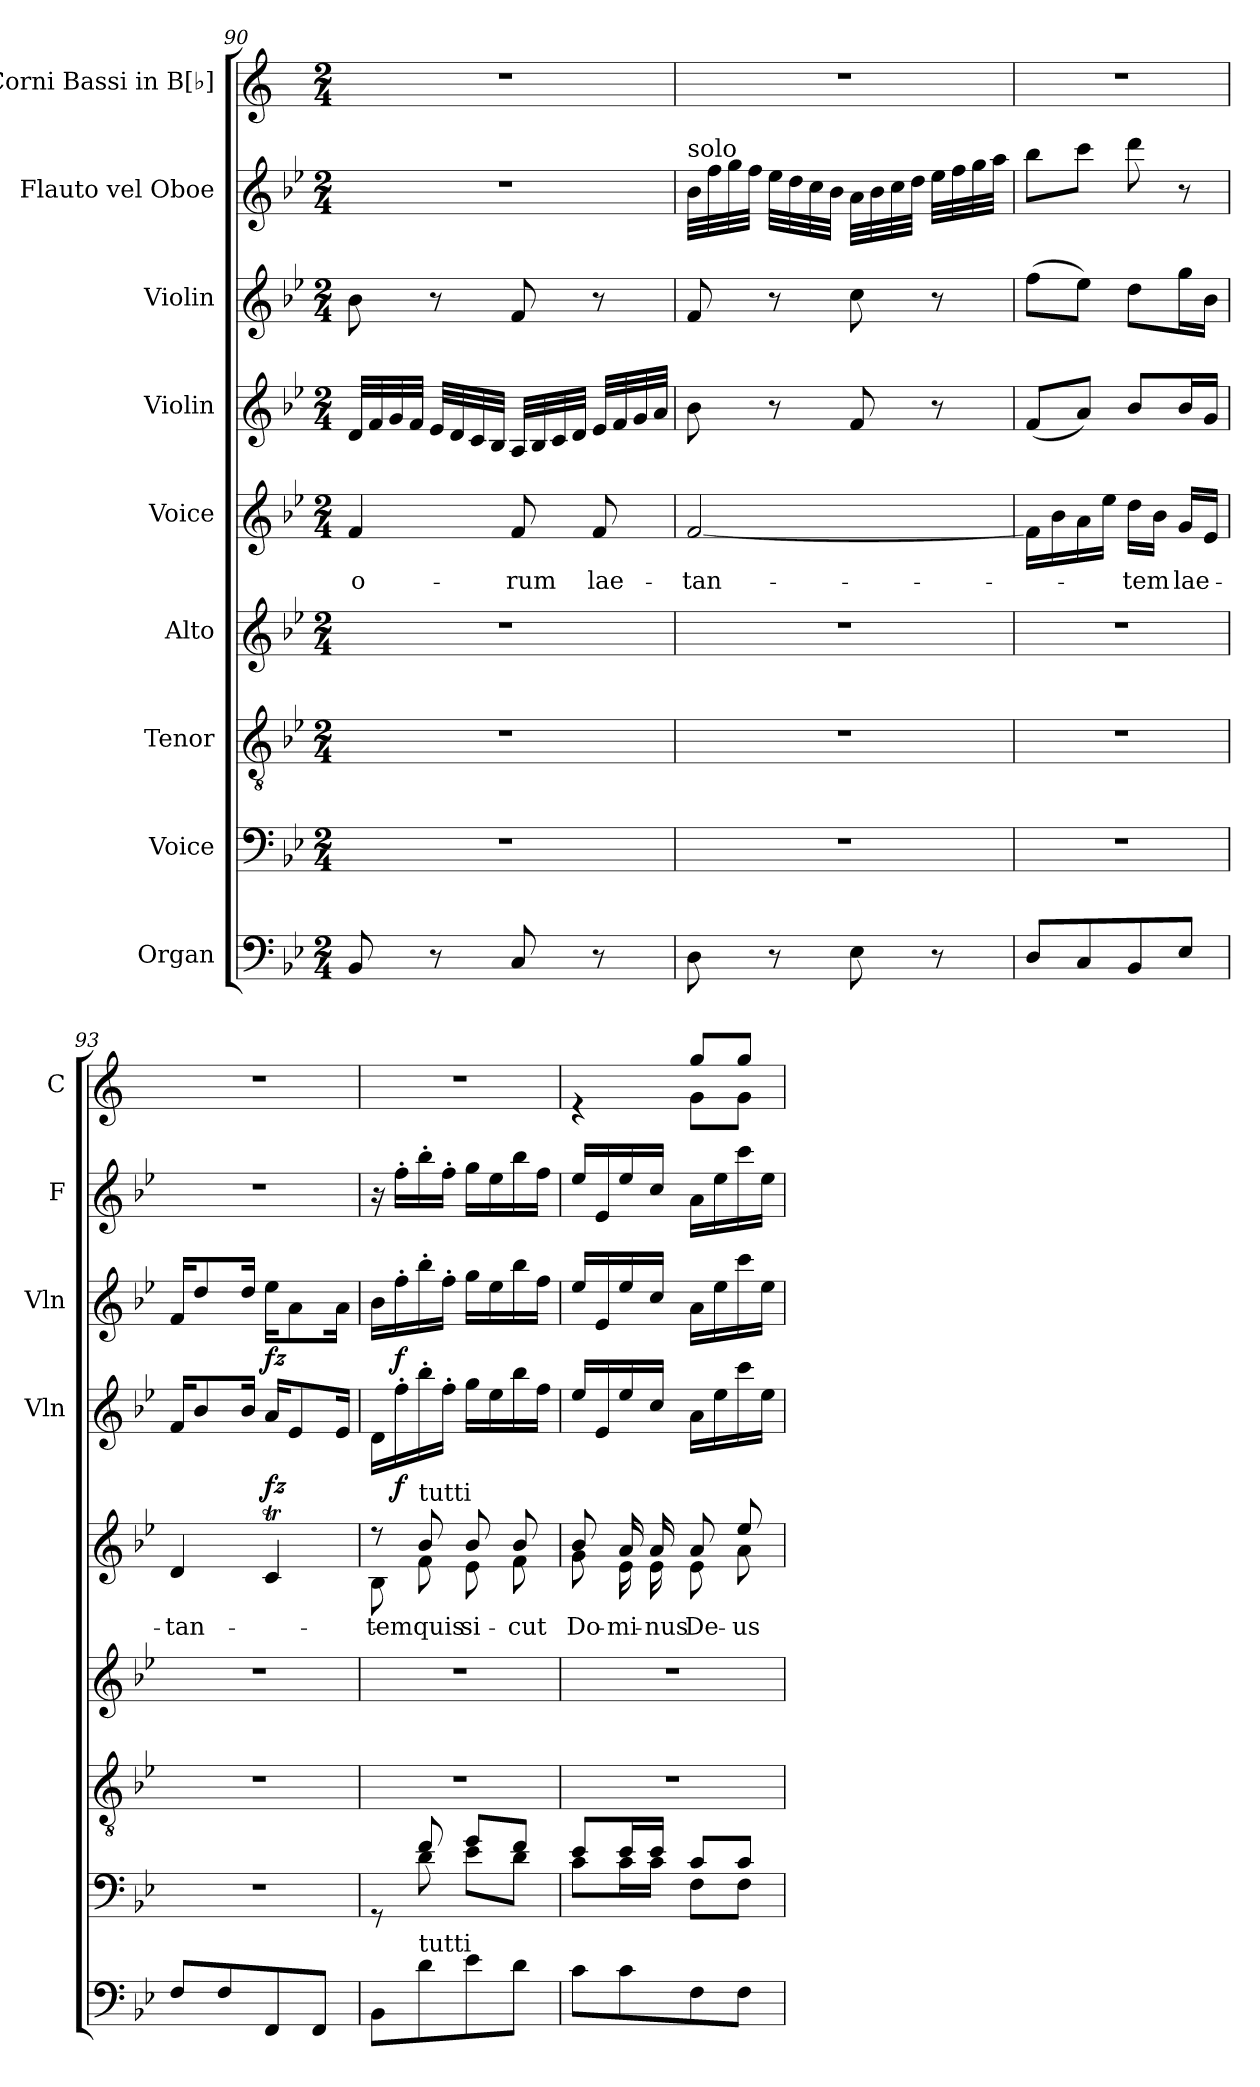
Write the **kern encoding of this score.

**kern	**kern	**kern	**kern	**kern	**text	**kern	**dynam	**kern	**dynam	**kern	**kern
*part9	*part8	*part7	*part6	*part5	*part5	*part4	*part4	*part3	*part3	*part2	*part1
*staff9	*staff8	*staff7	*staff6	*staff5	*staff5	*staff4	*staff4	*staff3	*staff3	*staff2	*staff1
*I"Organ	*I"Voice	*I"Tenor	*I"Alto	*I"Voice	*	*I"Violin	*	*I"Violin	*	*I"Flauto vel Oboe	*I"Corni Bassi in B[♭]
*	*	*	*	*	*	*I'Vln	*	*I'Vln	*	*I'F	*I'C
*clefF4	*clefF4	*clefGv2	*clefG2	*clefG2	*	*clefG2	*	*clefG2	*	*clefG2	*clefG2
*	*	*	*	*	*	*	*	*	*	*	*ITrd1c2
*k[b-e-]	*k[b-e-]	*k[b-e-]	*k[b-e-]	*k[b-e-]	*	*k[b-e-]	*	*k[b-e-]	*	*k[b-e-]	*k[b-e-]
*M2/4	*M2/4	*M2/4	*M2/4	*M2/4	*	*M2/4	*	*M2/4	*	*M2/4	*M2/4
=90	=90	=90	=90	=90	=90	=90	=90	=90	=90	=90	=90
!	!	!	!	!	!LO:LY:b	!	!	!	!	!	!
8BB-/	2r	2r	2r	4f/	-o-	32d/LLL	.	8b-\	.	2r	2r
.	.	.	.	.	.	32f/	.	.	.	.	.
.	.	.	.	.	.	32g/	.	.	.	.	.
.	.	.	.	.	.	32f/JJJ	.	.	.	.	.
8r	.	.	.	.	.	32e-/LLL	.	8r	.	.	.
.	.	.	.	.	.	32d/	.	.	.	.	.
.	.	.	.	.	.	32c/	.	.	.	.	.
.	.	.	.	.	.	32B-/JJJ	.	.	.	.	.
!	!	!	!	!	!LO:LY:b	!	!	!	!	!	!
8C/	.	.	.	8f/	-rum	32A/LLL	.	8f/	.	.	.
.	.	.	.	.	.	32B-/	.	.	.	.	.
.	.	.	.	.	.	32c/	.	.	.	.	.
.	.	.	.	.	.	32d/JJJ	.	.	.	.	.
!	!	!	!	!	!LO:LY:b	!	!	!	!	!	!
8r	.	.	.	8f/	lae-	32e-/LLL	.	8r	.	.	.
.	.	.	.	.	.	32f/	.	.	.	.	.
.	.	.	.	.	.	32g/	.	.	.	.	.
.	.	.	.	.	.	32a/JJJ	.	.	.	.	.
!!LO:LB:g=z
=91	=91	=91	=91	=91	=91	=91	=91	=91	=91	=91	=91
!	!	!	!	!	!	!	!	!	!	!LO:TX:a:t=solo	!
!	!	!	!	!	!LO:LY:b	!	!	!	!	!	!
8D\	2r	2r	2r	[2f/	-tan-	8b-\	.	8f/	.	32b-\LLL	2r
.	.	.	.	.	.	.	.	.	.	32ff\	.
.	.	.	.	.	.	.	.	.	.	32gg\	.
.	.	.	.	.	.	.	.	.	.	32ff\JJJ	.
8r	.	.	.	.	.	8r	.	8r	.	32ee-\LLL	.
.	.	.	.	.	.	.	.	.	.	32dd\	.
.	.	.	.	.	.	.	.	.	.	32cc\	.
.	.	.	.	.	.	.	.	.	.	32b-\JJJ	.
8E-\	.	.	.	.	.	8f/	.	8cc\	.	32a\LLL	.
.	.	.	.	.	.	.	.	.	.	32b-\	.
.	.	.	.	.	.	.	.	.	.	32cc\	.
.	.	.	.	.	.	.	.	.	.	32dd\JJJ	.
8r	.	.	.	.	.	8r	.	8r	.	32ee-\LLL	.
.	.	.	.	.	.	.	.	.	.	32ff\	.
.	.	.	.	.	.	.	.	.	.	32gg\	.
.	.	.	.	.	.	.	.	.	.	32aa\JJJ	.
=92	=92	=92	=92	=92	=92	=92	=92	=92	=92	=92	=92
8D/L	2r	2r	2r	16f\LL]	.	(8f/L	.	(8ff\L	.	8bb-\L	2r
.	.	.	.	16b-\	.	.	.	.	.	.	.
8C/	.	.	.	16a\	.	8a/J)	.	8ee-\J)	.	8ccc\J	.
.	.	.	.	16ee-\JJ	.	.	.	.	.	.	.
!	!	!	!	!	!LO:LY:b	!	!	!	!	!	!
8BB-/	.	.	.	16dd\LL	-tem	8b-/L	.	8dd\L	.	8ddd\	.
.	.	.	.	16b-\JJ	.	.	.	.	.	.	.
!	!	!	!	!	!LO:LY:b	!	!	!	!	!	!
8E-/J	.	.	.	16g/LL	lae-	16b-/L	.	16gg\L	.	8r	.
.	.	.	.	16e-/JJ	.	16g/JJ	.	16b-\JJ	.	.	.
=93	=93	=93	=93	=93	=93	=93	=93	=93	=93	=93	=93
!	!	!	!	!	!LO:LY:b	!	!	!	!	!	!
8F/L	2r	2r	2r	4d/	-tan-	16f/KL	.	16f/KL	.	2r	2r
.	.	.	.	.	.	8b-/	.	8dd/	.	.	.
8F/	.	.	.	.	.	.	.	.	.	.	.
.	.	.	.	.	.	16b-/Jk	.	16dd/Jk	.	.	.
!	!	!	!	!	!	!	!LO:DY:b	!	!LO:DY:b	!	!
8FF/	.	.	.	4cT/	.	16a/KL	fz	16ee-\KL	fz	.	.
.	.	.	.	.	.	8e-/	.	8a\	.	.	.
8FF/J	.	.	.	.	.	.	.	.	.	.	.
.	.	.	.	.	.	16e-/Jk	.	16a\Jk	.	.	.
=94	=94	=94	=94	=94	=94	=94	=94	=94	=94	=94	=94
*	*^	*	*	*^	*	*	*	*	*	*	*
!	!	!	!	!	!	!	!LO:LY:b	!	!	!	!	!	!
8BB-\L	8rGG	8ryy	2r	2r	8r	8B-\	tem	16d\LL	.	16b-\LL	.	16r	2r
!	!	!	!	!	!	!	!	!	!LO:DY:b	!	!LO:DY:b	!	!
.	.	.	.	.	.	.	.	16ff'\	f	16ff'\	f	16ff'\LL	.
!	!	!	!	!	!LO:TX:a:t=tutti	!	!	!	!	!	!	!	!
!LO:TX:a:t=tutti	!	!	!	!	!	!	!	!	!	!	!	!	!
!	!	!	!	!	!	!	!LO:LY:b	!	!	!	!	!	!
8d\	8f/	8d\	.	.	8b-/	8f\	quis	16bb-'\	.	16bb-'\	.	16bb-'\	.
.	.	.	.	.	.	.	.	16ff'\JJ	.	16ff'\JJ	.	16ff'\JJ	.
!	!	!	!	!	!	!	!LO:LY:b	!	!	!	!	!	!
8e-\	8g/L	8e-\L	.	.	8b-/	8e-\	si-	16gg\LL	.	16gg\LL	.	16gg\LL	.
.	.	.	.	.	.	.	.	16ee-\	.	16ee-\	.	16ee-\	.
!	!	!	!	!	!	!	!LO:LY:b	!	!	!	!	!	!
8d\J	8f/J	8d\J	.	.	8b-/	8f\	-cut	16bb-\	.	16bb-\	.	16bb-\	.
.	.	.	.	.	.	.	.	16ff\JJ	.	16ff\JJ	.	16ff\JJ	.
=95	=95	=95	=95	=95	=95	=95	=95	=95	=95	=95	=95	=95	=95
!	!	!	!	!	!	!	!LO:LY:b	!	!	!	!	!	!
*	*	*	*	*	*	*	*	*	*	*	*	*	*^
8c\L	8e-/L	8c\L	2r	2r	8b-/	8g\	Do-	16ee-/LL	.	16ee-/LL	.	16ee-/LL	4re	4ryy
.	.	.	.	.	.	.	.	16e-/	.	16e-/	.	16e-/	.	.
!	!	!	!	!	!	!	!LO:LY:b	!	!	!	!	!	!	!
8c\	16e-/L	16c\L	.	.	16a/	16e-\	-mi-	16ee-/	.	16ee-/	.	16ee-/	.	.
!	!	!	!	!	!	!	!LO:LY:b	!	!	!	!	!	!	!
.	16e-/JJ	16c\JJ	.	.	16a/	16e-\	-nus	16cc/JJ	.	16cc/JJ	.	16cc/JJ	.	.
!	!	!	!	!	!	!	!LO:LY:b	!	!	!	!	!	!	!
8F\	8c/L	8F\L	.	.	8a/	8e-\	De-	16a\LL	.	16a\LL	.	16a\LL	8ff/L	8f\L
.	.	.	.	.	.	.	.	16ee-\	.	16ee-\	.	16ee-\	.	.
!	!	!	!	!	!	!	!LO:LY:b	!	!	!	!	!	!	!
8F\J	8c/J	8F\J	.	.	8ee-/	8a\	-us	16ccc\	.	16ccc\	.	16ccc\	8ff/J	8f\J
.	.	.	.	.	.	.	.	16ee-\JJ	.	16ee-\JJ	.	16ee-\JJ	.	.
*	*v	*v	*	*	*v	*v	*	*	*	*	*	*	*v	*v
=	=	=	=	=	=	=	=	=	=	=	=
*-	*-	*-	*-	*-	*-	*-	*-	*-	*-	*-	*-
